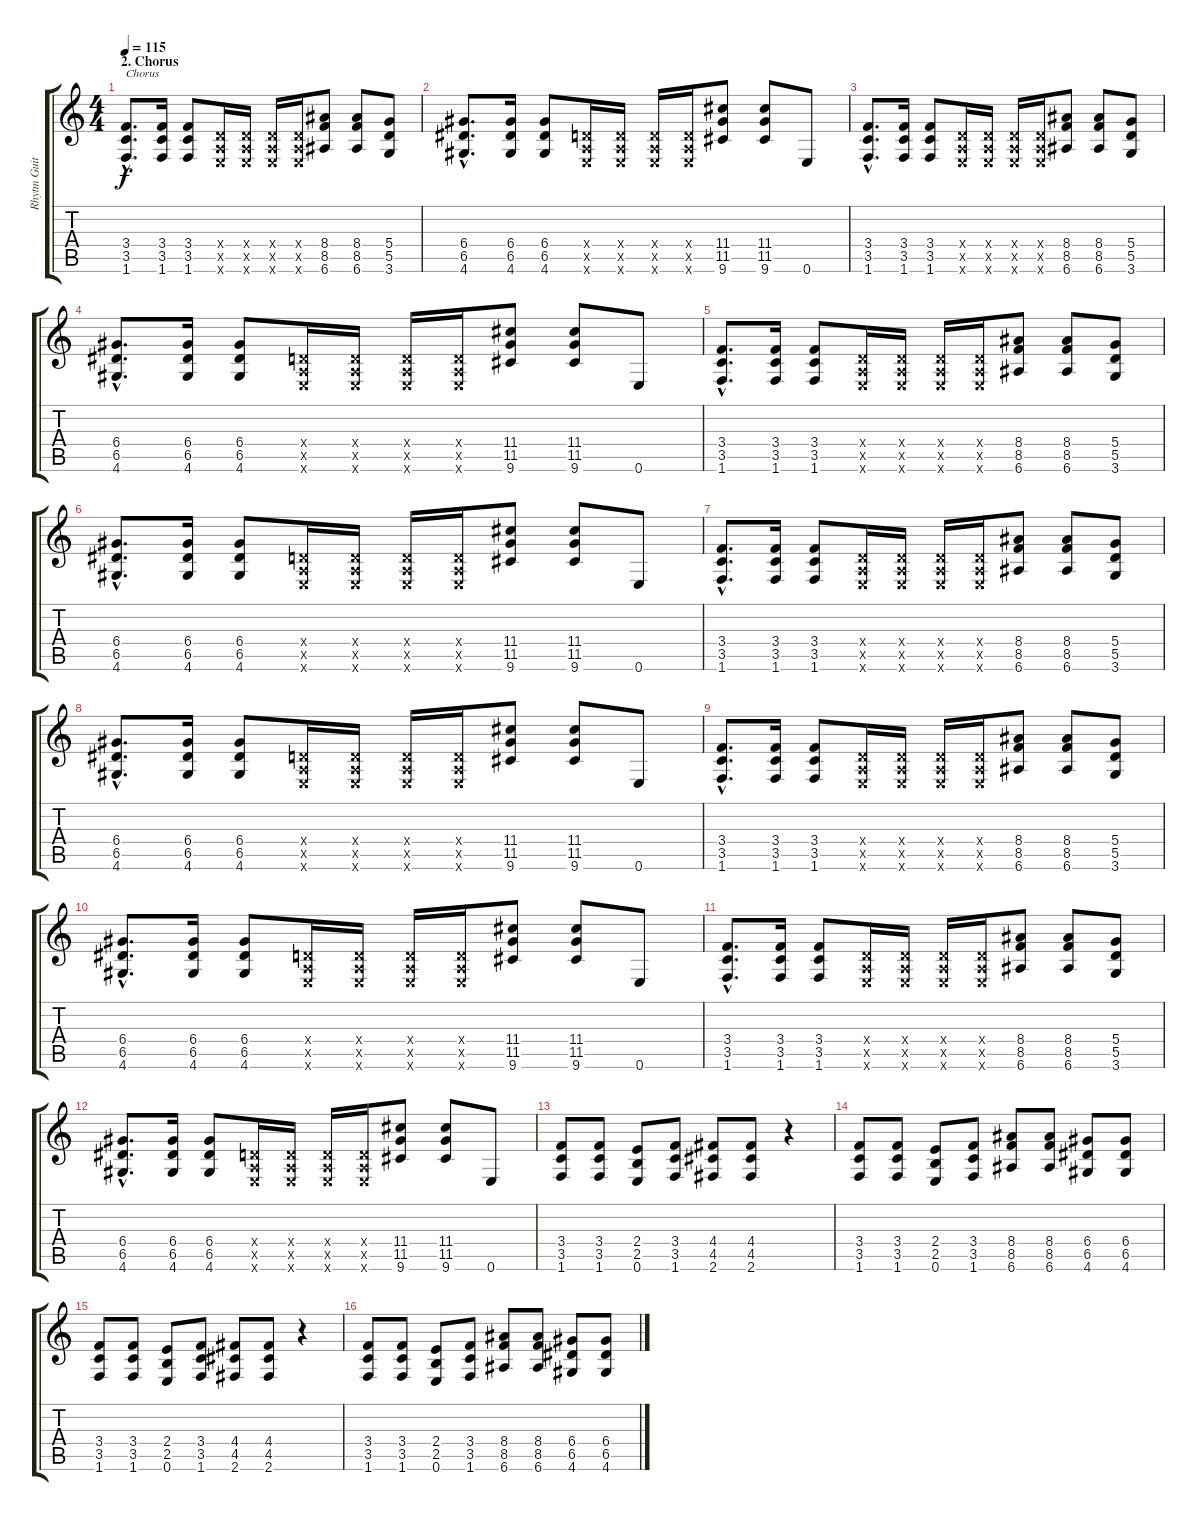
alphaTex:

\track ("Rhytm Guitar" "Rhytm Guit") {instrument distortionguitar}
\staff {score tabs}
\tuning (E4 B3 G3 D3 A2 E2) {hide}
\ts (4 4)
\section ("" "2. Chorus")
\tempo 115
\clef g2
\ks c
(3.4{hac} 3.5{hac} 1.6{hac}).8{d txt "Chorus" dy f} (3.4 3.5 1.6).16 (3.4 3.5 1.6).8 (0.4{x} 0.5{x} 0.6{x}).16 (0.4{x} 0.5{x} 0.6{x}).16 (0.4{x} 0.5{x} 0.6{x}).16 (0.4{x} 0.5{x} 0.6{x}).16 (8.4 8.5 6.6).8 (8.4 8.5 6.6).8 (5.4 5.5 3.6).8 |
(6.4{hac} 6.5{hac} 4.6{hac}).8{d} (6.4 6.5 4.6).16 (6.4 6.5 4.6).8 (0.4{x} 0.5{x} 0.6{x}).16 (0.4{x} 0.5{x} 0.6{x}).16 (0.4{x} 0.5{x} 0.6{x}).16 (0.4{x} 0.5{x} 0.6{x}).16 (11.4 11.5 9.6).8 (11.4 11.5 9.6).8 0.6.8 |
(3.4{hac} 3.5{hac} 1.6{hac}).8{d} (3.4 3.5 1.6).16 (3.4 3.5 1.6).8 (0.4{x} 0.5{x} 0.6{x}).16 (0.4{x} 0.5{x} 0.6{x}).16 (0.4{x} 0.5{x} 0.6{x}).16 (0.4{x} 0.5{x} 0.6{x}).16 (8.4 8.5 6.6).8 (8.4 8.5 6.6).8 (5.4 5.5 3.6).8 |
(6.4{hac} 6.5{hac} 4.6{hac}).8{d} (6.4 6.5 4.6).16 (6.4 6.5 4.6).8 (0.4{x} 0.5{x} 0.6{x}).16 (0.4{x} 0.5{x} 0.6{x}).16 (0.4{x} 0.5{x} 0.6{x}).16 (0.4{x} 0.5{x} 0.6{x}).16 (11.4 11.5 9.6).8 (11.4 11.5 9.6).8 0.6.8 |
(3.4{hac} 3.5{hac} 1.6{hac}).8{d} (3.4 3.5 1.6).16 (3.4 3.5 1.6).8 (0.4{x} 0.5{x} 0.6{x}).16 (0.4{x} 0.5{x} 0.6{x}).16 (0.4{x} 0.5{x} 0.6{x}).16 (0.4{x} 0.5{x} 0.6{x}).16 (8.4 8.5 6.6).8 (8.4 8.5 6.6).8 (5.4 5.5 3.6).8 |
(6.4{hac} 6.5{hac} 4.6{hac}).8{d} (6.4 6.5 4.6).16 (6.4 6.5 4.6).8 (0.4{x} 0.5{x} 0.6{x}).16 (0.4{x} 0.5{x} 0.6{x}).16 (0.4{x} 0.5{x} 0.6{x}).16 (0.4{x} 0.5{x} 0.6{x}).16 (11.4 11.5 9.6).8 (11.4 11.5 9.6).8 0.6.8 |
(3.4{hac} 3.5{hac} 1.6{hac}).8{d} (3.4 3.5 1.6).16 (3.4 3.5 1.6).8 (0.4{x} 0.5{x} 0.6{x}).16 (0.4{x} 0.5{x} 0.6{x}).16 (0.4{x} 0.5{x} 0.6{x}).16 (0.4{x} 0.5{x} 0.6{x}).16 (8.4 8.5 6.6).8 (8.4 8.5 6.6).8 (5.4 5.5 3.6).8 |
(6.4{hac} 6.5{hac} 4.6{hac}).8{d} (6.4 6.5 4.6).16 (6.4 6.5 4.6).8 (0.4{x} 0.5{x} 0.6{x}).16 (0.4{x} 0.5{x} 0.6{x}).16 (0.4{x} 0.5{x} 0.6{x}).16 (0.4{x} 0.5{x} 0.6{x}).16 (11.4 11.5 9.6).8 (11.4 11.5 9.6).8 0.6.8 |
(3.4{hac} 3.5{hac} 1.6{hac}).8{d} (3.4 3.5 1.6).16 (3.4 3.5 1.6).8 (0.4{x} 0.5{x} 0.6{x}).16 (0.4{x} 0.5{x} 0.6{x}).16 (0.4{x} 0.5{x} 0.6{x}).16 (0.4{x} 0.5{x} 0.6{x}).16 (8.4 8.5 6.6).8 (8.4 8.5 6.6).8 (5.4 5.5 3.6).8 |
(6.4{hac} 6.5{hac} 4.6{hac}).8{d} (6.4 6.5 4.6).16 (6.4 6.5 4.6).8 (0.4{x} 0.5{x} 0.6{x}).16 (0.4{x} 0.5{x} 0.6{x}).16 (0.4{x} 0.5{x} 0.6{x}).16 (0.4{x} 0.5{x} 0.6{x}).16 (11.4 11.5 9.6).8 (11.4 11.5 9.6).8 0.6.8 |
(3.4{hac} 3.5{hac} 1.6{hac}).8{d} (3.4 3.5 1.6).16 (3.4 3.5 1.6).8 (0.4{x} 0.5{x} 0.6{x}).16 (0.4{x} 0.5{x} 0.6{x}).16 (0.4{x} 0.5{x} 0.6{x}).16 (0.4{x} 0.5{x} 0.6{x}).16 (8.4 8.5 6.6).8 (8.4 8.5 6.6).8 (5.4 5.5 3.6).8 |
(6.4{hac} 6.5{hac} 4.6{hac}).8{d} (6.4 6.5 4.6).16 (6.4 6.5 4.6).8 (0.4{x} 0.5{x} 0.6{x}).16 (0.4{x} 0.5{x} 0.6{x}).16 (0.4{x} 0.5{x} 0.6{x}).16 (0.4{x} 0.5{x} 0.6{x}).16 (11.4 11.5 9.6).8 (11.4 11.5 9.6).8 0.6.8 |
(3.4 3.5 1.6).8 (3.4 3.5 1.6).8 (2.4 2.5 0.6).8 (3.4 3.5 1.6).8 (4.4 4.5 2.6).8 (4.4 4.5 2.6).8 r.4 |
(3.4 3.5 1.6).8 (3.4 3.5 1.6).8 (2.4 2.5 0.6).8 (3.4 3.5 1.6).8 (8.4 8.5 6.6).8 (8.4 8.5 6.6).8 (6.4 6.5 4.6).8 (6.4 6.5 4.6).8 |
(3.4 3.5 1.6).8 (3.4 3.5 1.6).8 (2.4 2.5 0.6).8 (3.4 3.5 1.6).8 (4.4 4.5 2.6).8 (4.4 4.5 2.6).8 r.4 |
(3.4 3.5 1.6).8 (3.4 3.5 1.6).8 (2.4 2.5 0.6).8 (3.4 3.5 1.6).8 (8.4 8.5 6.6).8 (8.4 8.5 6.6).8 (6.4 6.5 4.6).8 (6.4 6.5 4.6).8
